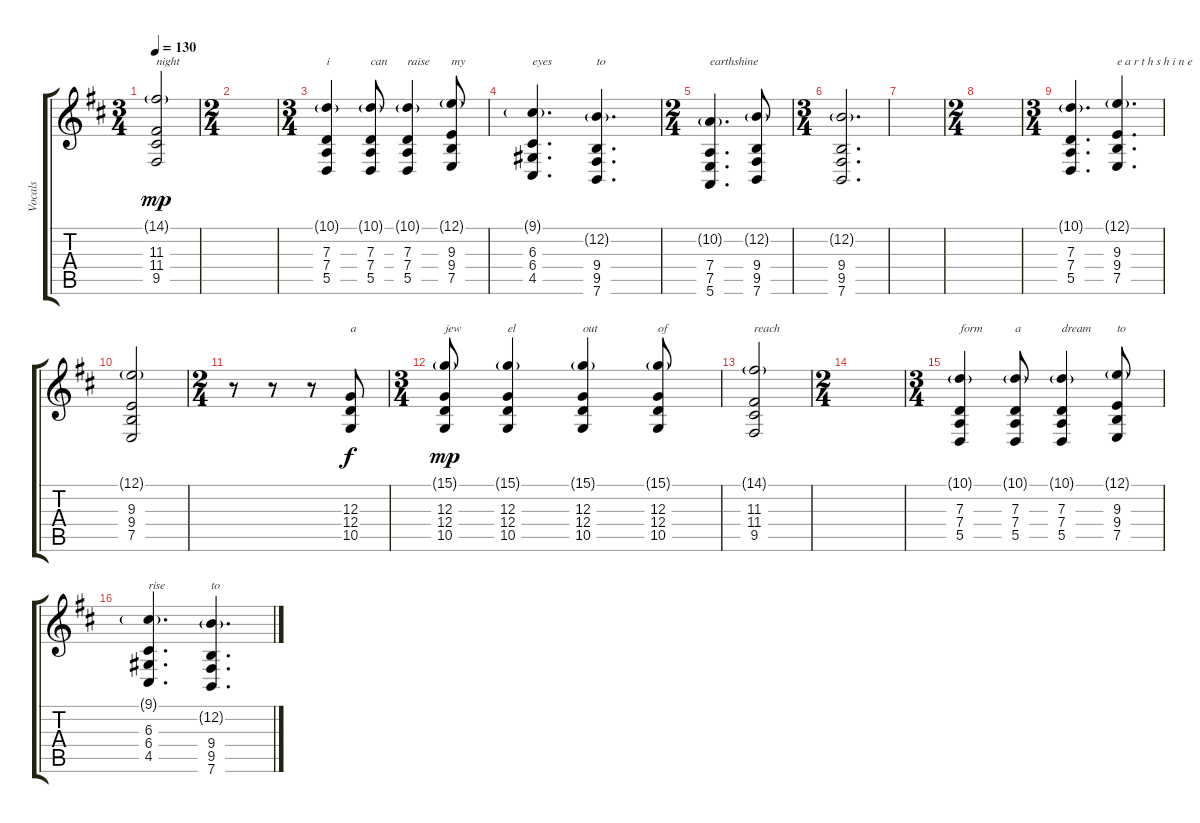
\track ("Vocals" "Vocals") {instrument lead6voice bank 34}
\staff {score tabs}
\tuning (E4 B3 G3 D3 A2 E2) {hide}
\ts (3 4)
\tempo 130
\clef g2
\ks d
(14.1{g} 11.3 11.4 9.5).2{txt "night" dy mp} |
\ts (2 4)
|
\ts (3 4)
(10.1{g} 7.3 7.4 5.5).4{txt "i"} (10.1{g} 7.3 7.4 5.5).8{txt "can"} (10.1{g} 7.3 7.4 5.5).4{txt "raise"} (12.1{g} 9.3 9.4 7.5).8{txt "my"} |
(9.1{g} 6.3 6.4 4.5).4{d txt "eyes"} (12.2{g} 9.4 9.5 7.6).4{d txt "to"} |
\ts (2 4)
(10.2{g} 7.4 7.5 5.6).4{d txt "earthshine"} (12.2{g} 9.4 9.5 7.6).8 |
\ts (3 4)
(12.2{g} 9.4 9.5 7.6).2{d} |
|
\ts (2 4)
|
\ts (3 4)
(10.1{g} 7.3 7.4 5.5).4{d} (12.1{g} 9.3 9.4 7.5).4{d txt "e a r t h s h i n e"} |
(12.1{g} 9.3 9.4 7.5).2 |
\ts (2 4)
r.8 r.8 r.8 (12.3 12.4 10.5).8{txt "a" dy f} |
\ts (3 4)
(15.1{g} 12.3 12.4 10.5).8{txt "jew" dy mp} (15.1{g} 12.3 12.4 10.5).4{txt "el"} (15.1{g} 12.3 12.4 10.5).4{txt "out"} (15.1{g} 12.3 12.4 10.5).8{txt "of"} |
(14.1{g} 11.3 11.4 9.5).2{txt "reach"} |
\ts (2 4)
|
\ts (3 4)
(10.1{g} 7.3 7.4 5.5).4{txt "form"} (10.1{g} 7.3 7.4 5.5).8{txt "a"} (10.1{g} 7.3 7.4 5.5).4{txt "dream"} (12.1{g} 9.3 9.4 7.5).8{txt "to"} |
(9.1{g} 6.3 6.4 4.5).4{d txt "rise"} (12.2{g} 9.4 9.5 7.6).4{d txt "to"}
